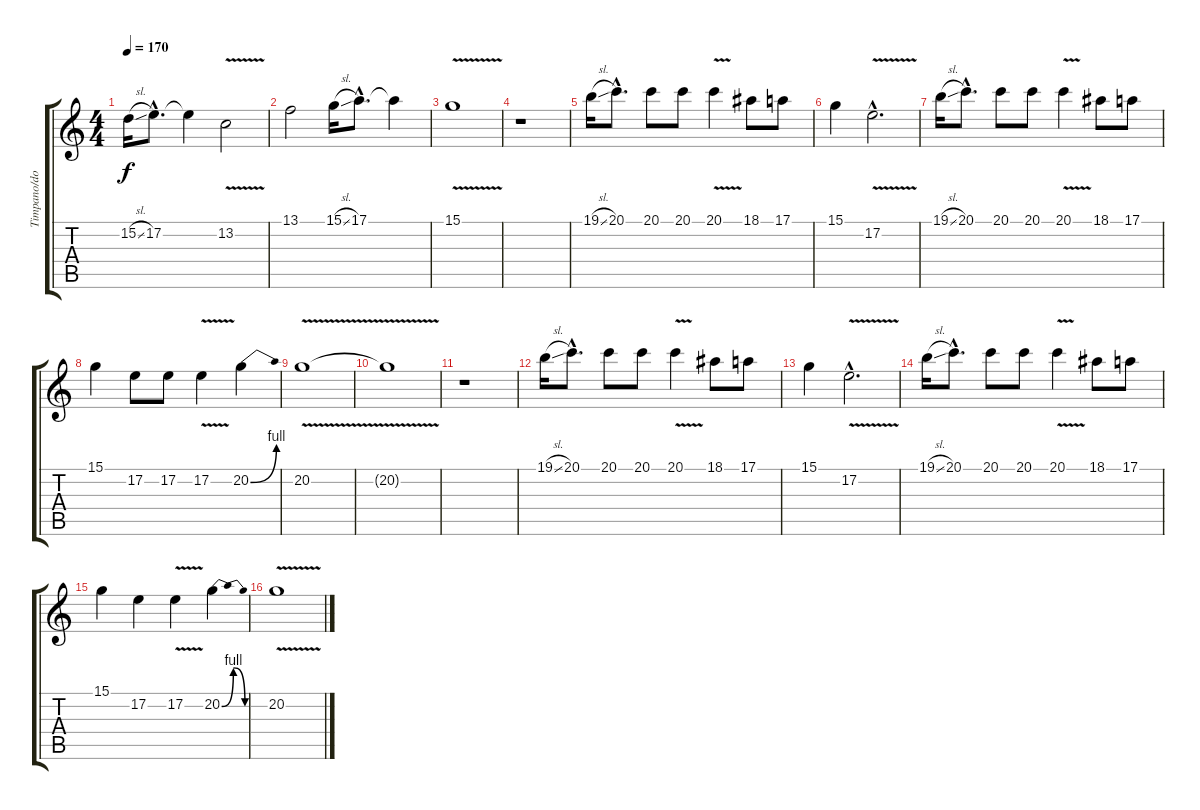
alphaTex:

\track ("Timpano/dobras" "Timpano/do") {instrument timpani}
\staff {score tabs}
\tuning (E4 B3 G3 D3 A2 E2) {hide}
\ts (4 4)
\tempo 170
\clef g2
\ks c
15.2{sl}.16{dy f} 17.2{hac}.8{d} 17.2{t}.4 13.2{v}.2 |
13.1.2 15.1{sl}.16 17.1{hac}.8{d} 17.1{t}.4 |
15.1{v}.1 |
r.1 |
19.1{sl}.16 20.1{hac}.8{d} 20.1.8 20.1.8 20.1{v}.4 18.1.8 17.1.8 |
15.1.4 17.2{v hac}.2{d} |
19.1{sl}.16 20.1{hac}.8{d} 20.1.8 20.1.8 20.1{v}.4 18.1.8 17.1.8 |
15.1.4 17.2.8 17.2.8 17.2{v}.4 20.2{be (bend 0 0 60 4)}.4 |
20.2{v}.1 |
20.2{t}.1 |
r.1 |
19.1{sl}.16 20.1{hac}.8{d} 20.1.8 20.1.8 20.1{v}.4 18.1.8 17.1.8 |
15.1.4 17.2{v hac}.2{d} |
19.1{sl}.16 20.1{hac}.8{d} 20.1.8 20.1.8 20.1{v}.4 18.1.8 17.1.8 |
15.1.4 17.2.4 17.2{v}.4 20.2{be (bendrelease 0 0 15 4 30 4 60 0)}.4 |
20.2{v}.1
